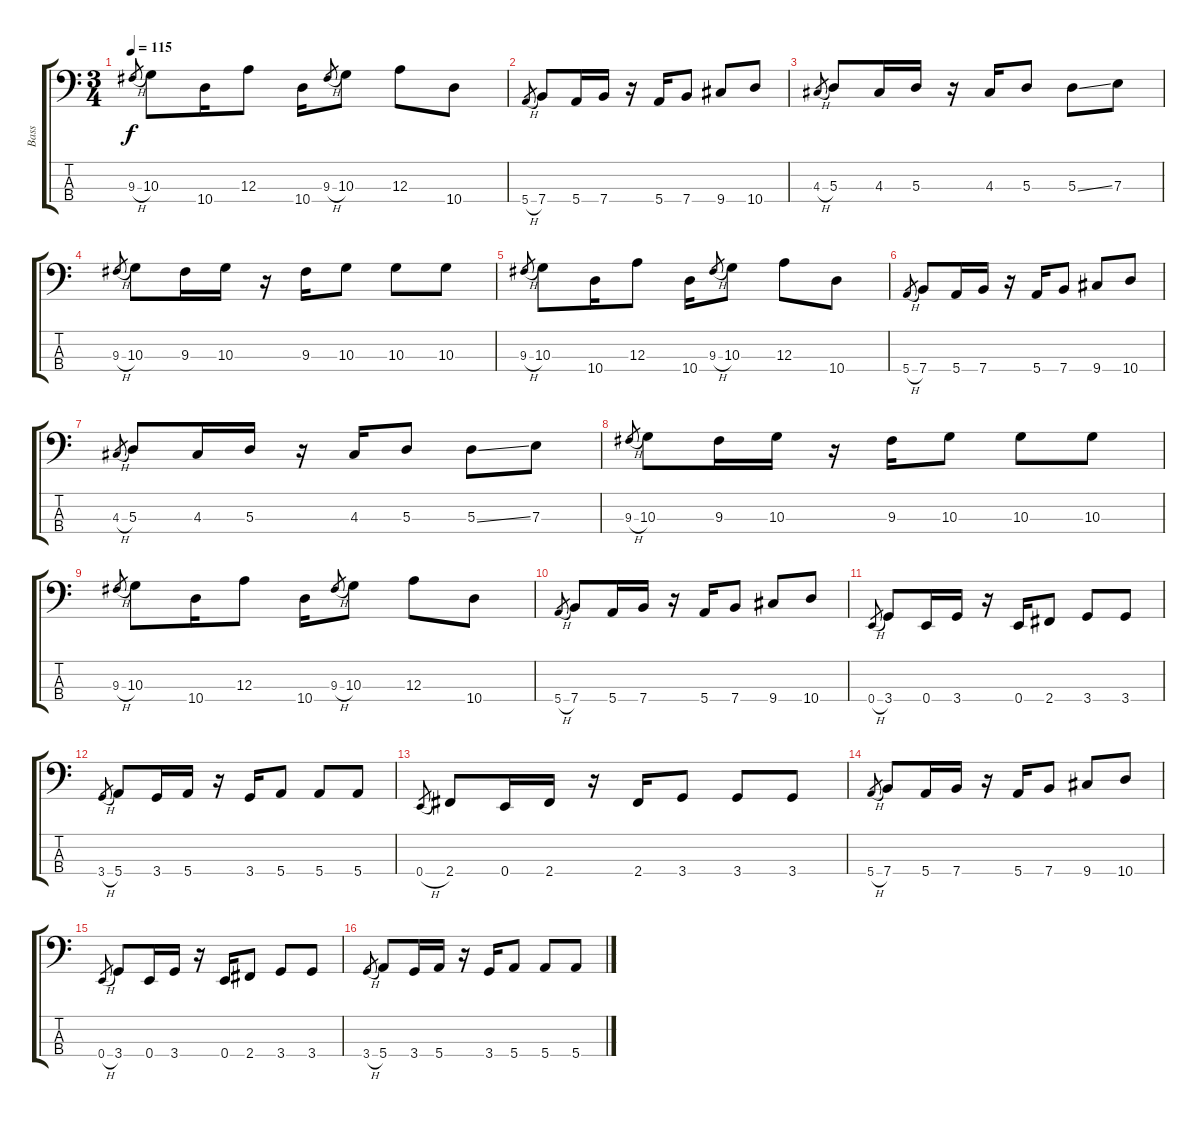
\track ("Bass" "Bass") {instrument electricbassfinger}
\staff {score tabs}
\tuning (G2 D2 A1 E1) {hide}
\ts (3 4)
\tempo 115
\clef f4
\ks c
9.3{h}.8{gr dy f} 10.3.8 10.4.16 12.3.8 10.4.16 9.3{h}.8{gr} 10.3.8 12.3.8 10.4.8 |
5.4{h}.8{gr} 7.4.8 5.4.16 7.4.16 r.16 5.4.16 7.4.8 9.4.8 10.4.8 |
4.3{h}.8{gr} 5.3.8 4.3.16 5.3.16 r.16 4.3.16 5.3.8 5.3{ss}.8 7.3.8 |
9.3{h}.8{gr} 10.3.8 9.3.16 10.3.16 r.16 9.3.16 10.3.8 10.3.8 10.3.8 |
9.3{h}.8{gr} 10.3.8 10.4.16 12.3.8 10.4.16 9.3{h}.8{gr} 10.3.8 12.3.8 10.4.8 |
5.4{h}.8{gr} 7.4.8 5.4.16 7.4.16 r.16 5.4.16 7.4.8 9.4.8 10.4.8 |
4.3{h}.8{gr} 5.3.8 4.3.16 5.3.16 r.16 4.3.16 5.3.8 5.3{ss}.8 7.3.8 |
9.3{h}.8{gr} 10.3.8 9.3.16 10.3.16 r.16 9.3.16 10.3.8 10.3.8 10.3.8 |
9.3{h}.8{gr} 10.3.8 10.4.16 12.3.8 10.4.16 9.3{h}.8{gr} 10.3.8 12.3.8 10.4.8 |
5.4{h}.8{gr} 7.4.8 5.4.16 7.4.16 r.16 5.4.16 7.4.8 9.4.8 10.4.8 |
0.4{h}.8{gr} 3.4.8 0.4.16 3.4.16 r.16 0.4.16 2.4.8 3.4.8 3.4.8 |
3.4{h}.8{gr} 5.4.8 3.4.16 5.4.16 r.16 3.4.16 5.4.8 5.4.8 5.4.8 |
0.4{h}.8{gr} 2.4.8 0.4.16 2.4.16 r.16 2.4.16 3.4.8 3.4.8 3.4.8 |
5.4{h}.8{gr} 7.4.8 5.4.16 7.4.16 r.16 5.4.16 7.4.8 9.4.8 10.4.8 |
0.4{h}.8{gr} 3.4.8 0.4.16 3.4.16 r.16 0.4.16 2.4.8 3.4.8 3.4.8 |
3.4{h}.8{gr} 5.4.8 3.4.16 5.4.16 r.16 3.4.16 5.4.8 5.4.8 5.4.8
